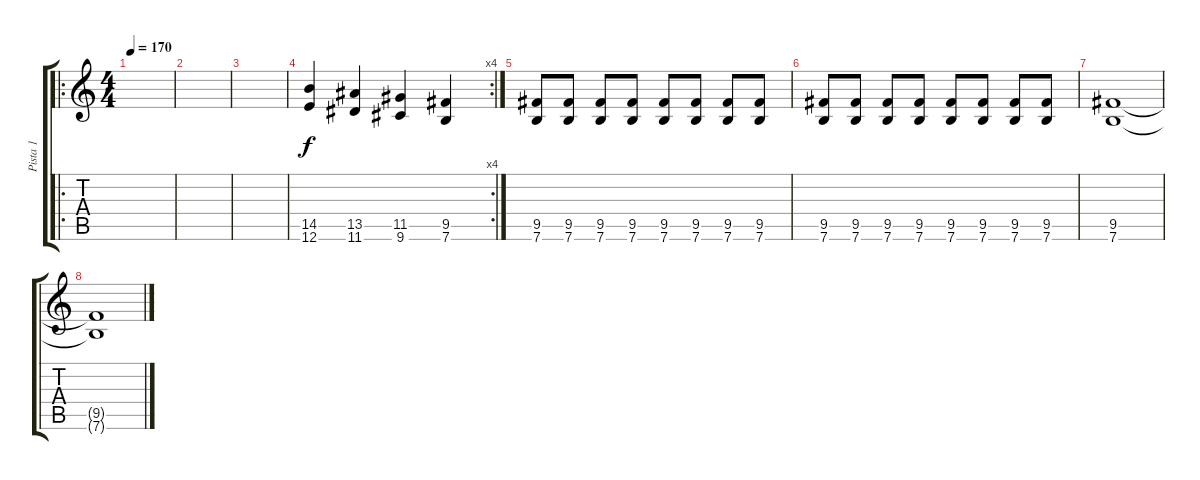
\track ("Pista 1" "Pista 1") {instrument distortionguitar}
\staff {score tabs}
\tuning (E4 B3 G3 D3 A2 E2) {hide}
\ro
\ts (4 4)
\tempo 170
\clef g2
\ks c
|
|
|
\rc 4
(14.5 12.6).4 (13.5 11.6).4 (11.5 9.6).4 (9.5 7.6).4 |
(9.5 7.6).8 (9.5 7.6).8 (9.5 7.6).8 (9.5 7.6).8 (9.5 7.6).8 (9.5 7.6).8 (9.5 7.6).8 (9.5 7.6).8 |
(9.5 7.6).8 (9.5 7.6).8 (9.5 7.6).8 (9.5 7.6).8 (9.5 7.6).8 (9.5 7.6).8 (9.5 7.6).8 (9.5 7.6).8 |
(9.5 7.6).1 |
(9.5{t} 7.6{t}).1
